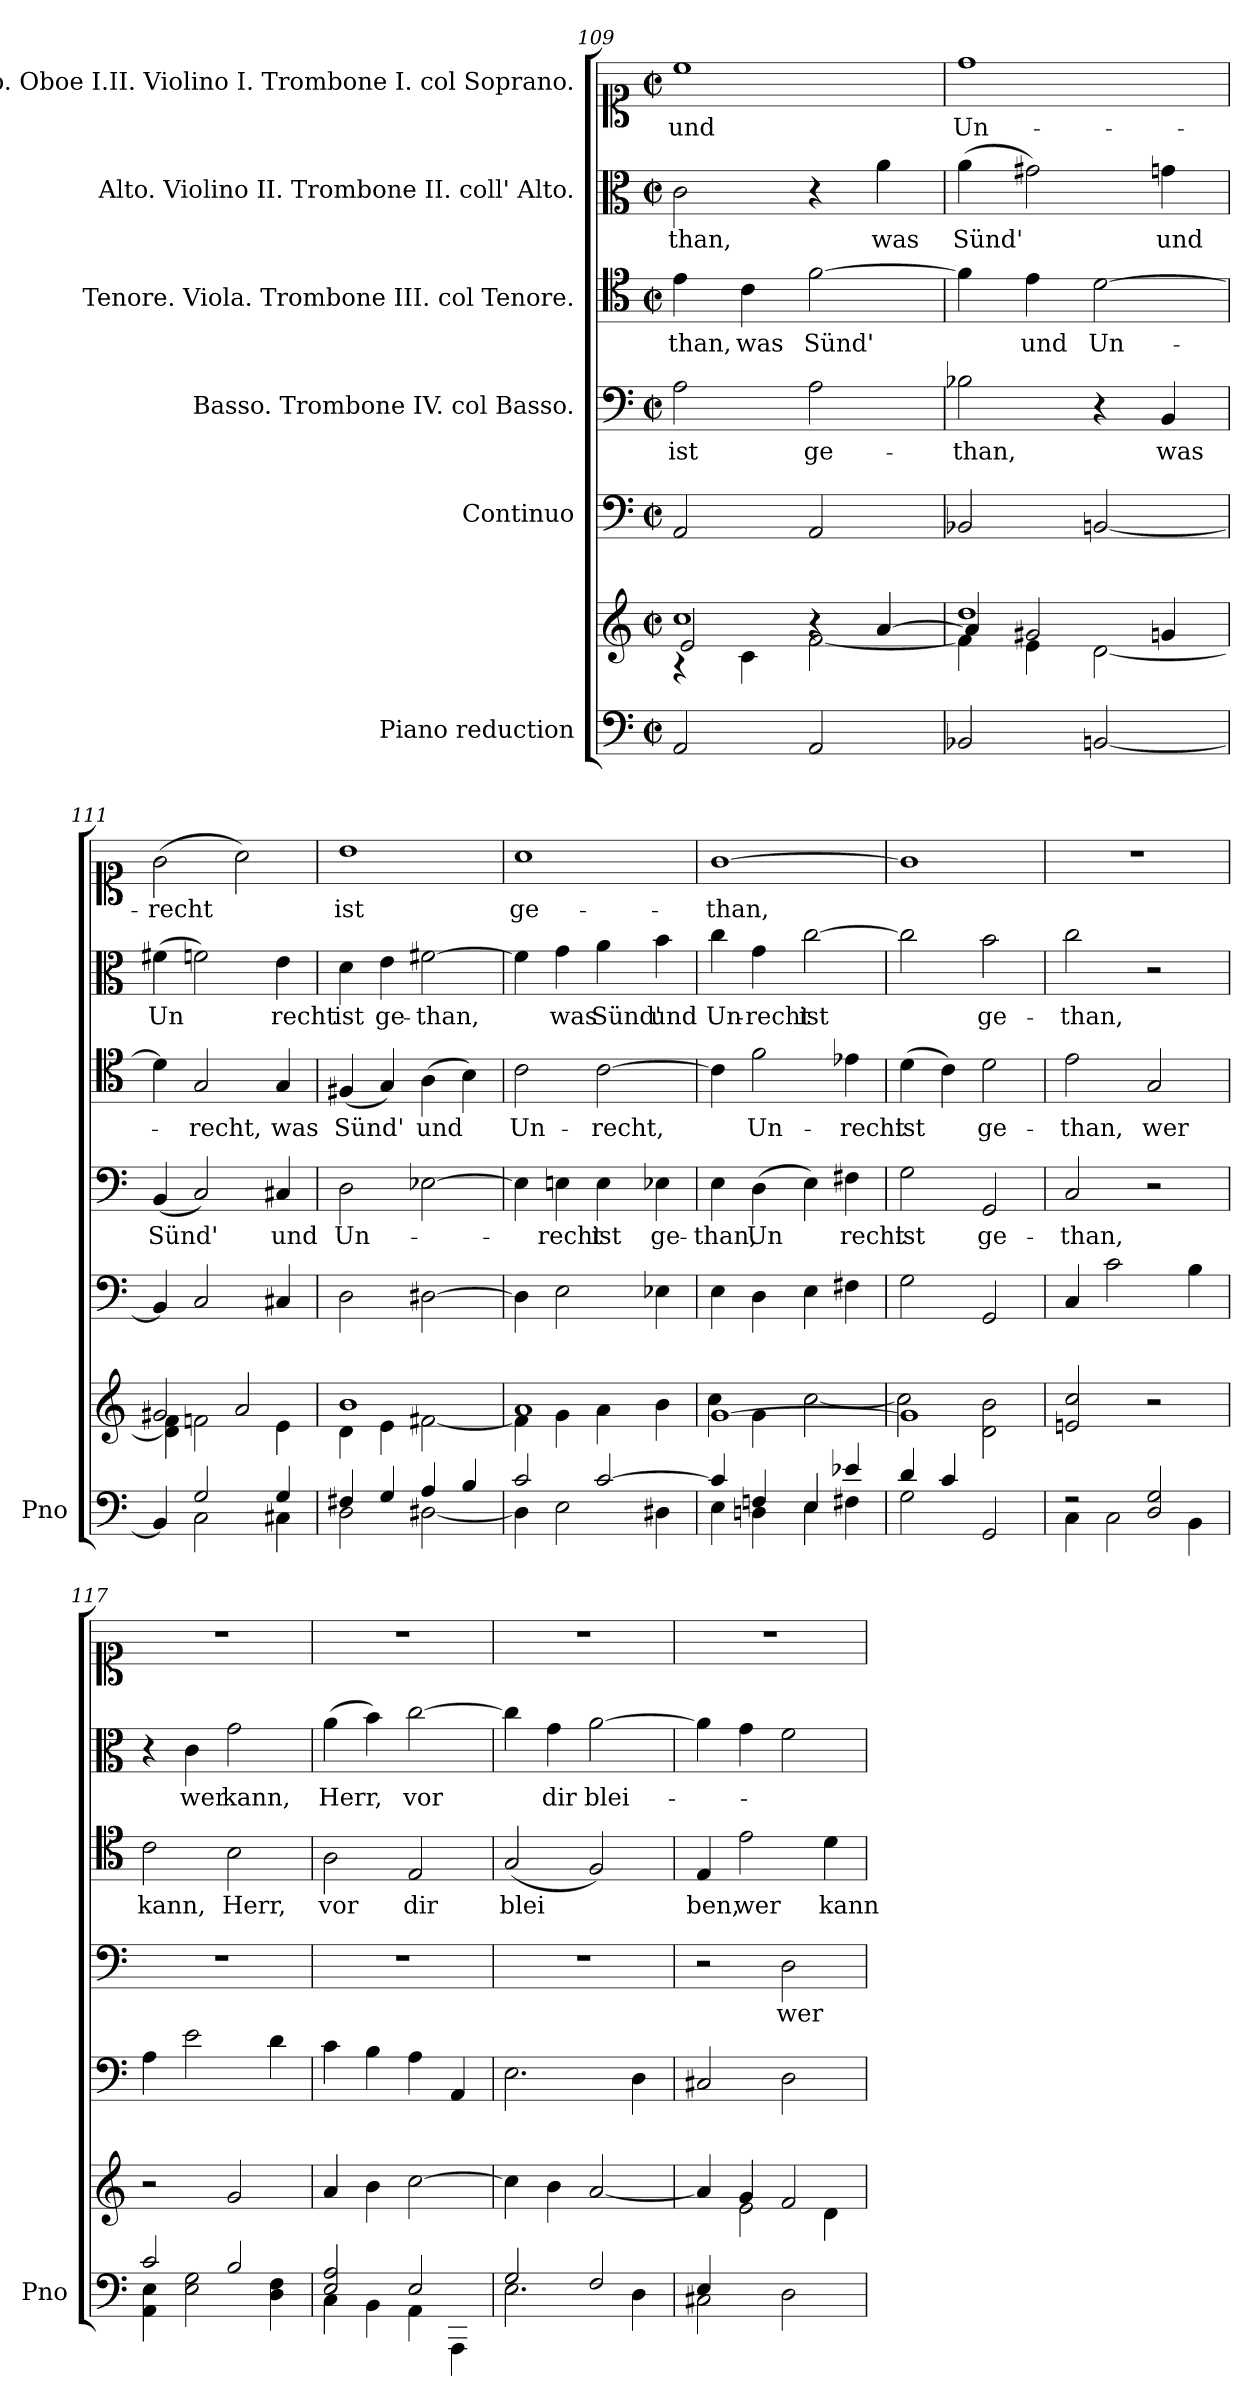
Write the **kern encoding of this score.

**kern	**kern	**kern	**kern	**text	**kern	**text	**kern	**text	**kern	**text
*part6	*part6	*part5	*part4	*part4	*part3	*part3	*part2	*part2	*part1	*part1
*staff7	*staff6	*staff5	*staff4	*staff4	*staff3	*staff3	*staff2	*staff2	*staff1	*staff1
*I"Piano reduction	*	*I"Continuo	*I"Basso. Trombone IV. col Basso.	*	*I"Tenore. Viola. Trombone III. col Tenore.	*	*I"Alto. Violino II. Trombone II. coll' Alto.	*	*I"Soprano. Oboe I.II. Violino I. Trombone I. col Soprano.	*
*I'Pno	*	*	*	*	*	*	*	*	*	*
*clefF4	*clefG2	*clefF4	*clefF4	*	*clefC4	*	*clefC3	*	*clefC1	*
*k[]	*k[]	*k[]	*k[]	*	*k[]	*	*k[]	*	*k[]	*
*M2/2	*M2/2	*M2/2	*M2/2	*	*M2/2	*	*M2/2	*	*M2/2	*
*met(c|)	*met(c|)	*met(c|)	*met(c|)	*	*met(c|)	*	*met(c|)	*	*met(c|)	*
=109	=109	=109	=109	=109	=109	=109	=109	=109	=109	=109
*	*^	*	*	*	*	*	*	*	*	*
*	*	*^	*	*	*	*	*	*	*	*	*
!	!	!	!	!	!	!LO:LY:b	!	!LO:LY:b	!	!LO:LY:b	!	!LO:LY:b
2AA/	1cc	4rA	2e/	2AA/	2A\	ist	4e\	than,	2c\	than,	1cc	und
!	!	!	!	!	!	!	!	!LO:LY:b	!	!	!	!
.	.	4c\	.	.	.	.	4c\	was	.	.	.	.
!	!	!	!	!	!	!LO:LY:b	!	!LO:LY:b	!	!	!	!
2AA/	.	[2f\	4r	2AA/	2A\	ge-	[2f\	Sünd'	4r	.	.	.
!	!	!	!	!	!	!	!	!	!	!LO:LY:b	!	!
.	.	.	[4a/	.	.	.	.	.	4a\	was	.	.
=110	=110	=110	=110	=110	=110	=110	=110	=110	=110	=110	=110	=110
!	!	!	!	!	!	!LO:LY:b	!	!	!	!LO:LY:b	!	!LO:LY:b
2BB-X/	1dd	4f\]	4a/]	2BB-X/	2B-X\	than,	4f\]	.	(>4a\	Sünd'	1dd	Un-
!	!	!	!	!	!	!	!	!LO:LY:b	!	!	!	!
.	.	4e\	2g#X/	.	.	.	4e\	und	2g#X\)	.	.	.
!	!	!	!	!	!	!	!	!LO:LY:b	!	!	!	!
[2BBn/	.	[2d\	.	[2BBn/	4r	.	[2d\	Un-	.	.	.	.
!	!	!	!	!	!	!LO:LY:b	!	!	!	!LO:LY:b	!	!
.	.	.	4gn/	.	4BB/	was	.	.	4gn\	und	.	.
=111	=111	=111	=111	=111	=111	=111	=111	=111	=111	=111	=111	=111
*^	*	*	*	*	*	*	*	*	*	*	*	*
!	!	!	!	!	!	!	!LO:LY:b	!	!	!	!LO:LY:b	!	!LO:LY:b
*	*	*	*v	*v	*	*	*	*	*	*	*	*	*
4BB/]	4ryy	2g#X/	4d\] 4f\	4BB/]	(<4BB/	Sünd'	4d\]	.	(>4f#X\	Un	(>2g\	recht
!	!	!	!	!	!	!	!	!LO:LY:b	!	!	!	!
2G/	2C\	.	2fn\	2C/	2C/)	.	2G/	recht,	2fn\)	.	.	.
.	.	2a/	.	.	.	.	.	.	.	.	2a\)	.
!	!	!	!	!	!	!LO:LY:b	!	!LO:LY:b	!	!LO:LY:b	!	!
4G/	4C#X\	.	4e\	4C#X/	4C#X/	und	4G/	was	4e\	recht	.	.
=112	=112	=112	=112	=112	=112	=112	=112	=112	=112	=112	=112	=112
!	!	!	!	!	!	!LO:LY:b	!	!LO:LY:b	!	!LO:LY:b	!	!LO:LY:b
4F#X/	2D\	1b	4d\	2D\	2D\	Un-	(<4F#X/	Sünd'	4d\	ist	1b	ist
!	!	!	!	!	!	!	!	!	!	!LO:LY:b	!	!
4G/	.	.	4e\	.	.	.	4G/)	.	4e\	ge-	.	.
!	!	!	!	!	!	!	!	!LO:LY:b	!	!LO:LY:b	!	!
4A/	[2D#X\	.	[2f#X\	[2D#X\	[2E-X\	.	(>4A\	und	[2f#X\	than,	.	.
4B/	.	.	.	.	.	.	4B\)	.	.	.	.	.
=113	=113	=113	=113	=113	=113	=113	=113	=113	=113	=113	=113	=113
!	!	!	!	!	!	!	!	!LO:LY:b	!	!	!	!LO:LY:b
2c/	4D#\]	1a	4f#\]	4D#\]	4E-\]	.	2c\	Un-	4f#\]	.	1a	ge-
!	!	!	!	!	!	!LO:LY:b	!	!	!	!LO:LY:b	!	!
.	2E\	.	4g\	2E\	4En\	recht	.	.	4g\	was	.	.
!	!	!	!	!	!	!LO:LY:b	!	!LO:LY:b	!	!LO:LY:b	!	!
[2c/	.	.	4a\	.	4E\	ist	[2c\	recht,	4a\	Sünd'	.	.
!	!	!	!	!	!	!LO:LY:b	!	!	!	!LO:LY:b	!	!
.	4D#X\	.	4b\	4E-X\	4E-X\	ge-	.	.	4b\	und	.	.
=114	=114	=114	=114	=114	=114	=114	=114	=114	=114	=114	=114	=114
!	!	!	!	!	!	!LO:LY:b	!	!	!	!LO:LY:b	!	!LO:LY:b
4c/]	4E\	[1g	4cc\	4E\	4E\	than,	4c\]	.	4cc\	Un-	[1g	than,
!	!	!	!	!	!	!LO:LY:b	!	!LO:LY:b	!	!LO:LY:b	!	!
4Fn/	4Dn\	.	4g\	4D\	(>4D\	Un	2f\	Un-	4g\	recht	.	.
!	!	!	!	!	!	!	!	!	!	!LO:LY:b	!	!
4E/	4E\	.	[2cc\	4E\	4E\)	.	.	.	[2cc\	ist	.	.
!	!	!	!	!	!	!LO:LY:b	!	!LO:LY:b	!	!	!	!
4e-X/	4F#X\	.	.	4F#X\	4F#X\	recht	4e-X\	recht	.	.	.	.
!!LO:PB:g=z
=115	=115	=115	=115	=115	=115	=115	=115	=115	=115	=115	=115	=115
!	!	!	!	!	!	!LO:LY:b	!	!LO:LY:b	!	!	!	!
4d/	2G\	1g]	2cc\]	2G\	2G\	ist	(>4d\	ist	2cc\]	.	1g]	.
4c/	.	.	.	.	.	.	4c\)	.	.	.	.	.
!	!	!	!	!	!	!LO:LY:b	!	!LO:LY:b	!	!LO:LY:b	!	!
2GG/	2ryy	.	2d\ 2b\	2GG/	2GG/	ge-	2d\	ge-	2b\	ge-	.	.
=116	=116	=116	=116	=116	=116	=116	=116	=116	=116	=116	=116	=116
!	!	!	!	!	!	!LO:LY:b	!	!LO:LY:b	!	!LO:LY:b	!	!
*	*	*v	*v	*	*	*	*	*	*	*	*	*
2r	4C\	2en/ 2cc/	4C/	2C/	than,	2e\	than,	2cc\	than,	1r	.
.	2C\	.	2c\	.	.	.	.	.	.	.	.
!	!	!	!	!	!	!	!LO:LY:b	!	!	!	!
2D/ 2G/	.	2r	.	2r	.	2G/	wer	2r	.	.	.
.	4BB\	.	4B\	.	.	.	.	.	.	.	.
=117	=117	=117	=117	=117	=117	=117	=117	=117	=117	=117	=117
!	!	!	!	!	!	!	!LO:LY:b	!	!	!	!
2c/	4AA\ 4E\	2r	4A\	1r	.	2c\	kann,	4r	.	1r	.
!	!	!	!	!	!	!	!	!	!LO:LY:b	!	!
.	2E\ 2G\	.	2e\	.	.	.	.	4c\	wer	.	.
!	!	!	!	!	!	!	!LO:LY:b	!	!LO:LY:b	!	!
2B/	.	2g/	.	.	.	2B\	Herr,	2g\	kann,	.	.
.	4D\ 4F\	.	4d\	.	.	.	.	.	.	.	.
=118	=118	=118	=118	=118	=118	=118	=118	=118	=118	=118	=118
!	!	!	!	!	!	!	!LO:LY:b	!	!LO:LY:b	!	!
2E/ 2A/	4C\	4a/	4c\	1r	.	2A\	vor	(>4a\	Herr,	1r	.
.	4BB\	4b\	4B\	.	.	.	.	4b\)	.	.	.
!	!	!	!	!	!	!	!LO:LY:b	!	!LO:LY:b	!	!
2E/	4AA\	[2cc\	4A\	.	.	2E/	dir	[2cc\	vor	.	.
.	4AAA\	.	4AA/	.	.	.	.	.	.	.	.
=119	=119	=119	=119	=119	=119	=119	=119	=119	=119	=119	=119
!	!	!	!	!	!	!	!LO:LY:b	!	!	!	!
2G/	2.E\	4cc\]	2.E\	1r	.	(<2G/	blei	4cc\]	.	1r	.
!	!	!	!	!	!	!	!	!	!LO:LY:b	!	!
.	.	4b\	.	.	.	.	.	4g\	dir	.	.
!	!	!	!	!	!	!	!	!	!LO:LY:b	!	!
2F/	.	[2a/	.	.	.	2F/)	.	[2a\	blei-	.	.
.	4D\	.	4D\	.	.	.	.	.	.	.	.
=120	=120	=120	=120	=120	=120	=120	=120	=120	=120	=120	=120
*	*	*^	*	*	*	*	*	*	*	*	*
!	!	!	!	!	!	!	!	!LO:LY:b	!	!	!	!
4E/	2C#X\	4a/]	4ryy	2C#X/	2r	.	4E/	ben,	4a\]	.	1r	.
!	!	!	!	!	!	!	!	!LO:LY:b	!	!	!	!
2.ryy	.	4g/	2e\	.	.	.	2e\	wer	4g\	.	.	.
!	!	!	!	!	!	!LO:LY:b	!	!	!	!	!	!
.	2D\	2f/	.	2D\	2D\	wer	.	.	2f\	.	.	.
!	!	!	!	!	!	!	!	!LO:LY:b	!	!	!	!
.	.	.	4d\	.	.	.	4d\	kann	.	.	.	.
*v	*v	*	*	*	*	*	*	*	*	*	*	*
*	*v	*v	*	*	*	*	*	*	*	*	*
=	=	=	=	=	=	=	=	=	=	=
*-	*-	*-	*-	*-	*-	*-	*-	*-	*-	*-
